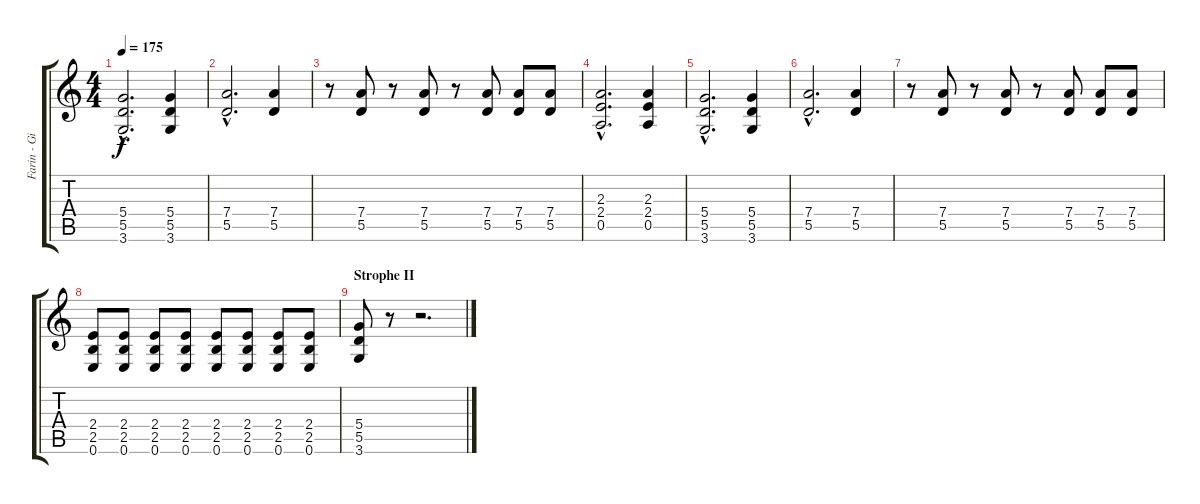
\track ("Farin - Gitarre II" "Farin - Gi") {instrument distortionguitar}
\staff {score tabs}
\tuning (E4 B3 G3 D3 A2 E2) {hide}
\ts (4 4)
\tempo 175
\clef g2
\ks c
(5.4{hac} 5.5{hac} 3.6{hac}).2{d dy f} (5.4 5.5 3.6).4 |
(7.4{hac} 5.5{hac}).2{d} (7.4 5.5).4 |
r.8 (7.4 5.5).8 r.8 (7.4 5.5).8 r.8 (7.4 5.5).8 (7.4 5.5).8 (7.4 5.5).8 |
(2.3{hac} 2.4{hac} 0.5{hac}).2{d} (2.3 2.4 0.5).4 |
(5.4{hac} 5.5{hac} 3.6{hac}).2{d} (5.4 5.5 3.6).4 |
(7.4{hac} 5.5{hac}).2{d} (7.4 5.5).4 |
r.8 (7.4 5.5).8 r.8 (7.4 5.5).8 r.8 (7.4 5.5).8 (7.4 5.5).8 (7.4 5.5).8 |
(2.4 2.5 0.6).8 (2.4 2.5 0.6).8 (2.4 2.5 0.6).8 (2.4 2.5 0.6).8 (2.4 2.5 0.6).8 (2.4 2.5 0.6).8 (2.4 2.5 0.6).8 (2.4 2.5 0.6).8 |
\section ("" "Strophe II")
(5.4 5.5 3.6).8 r.8 r.2{d}
